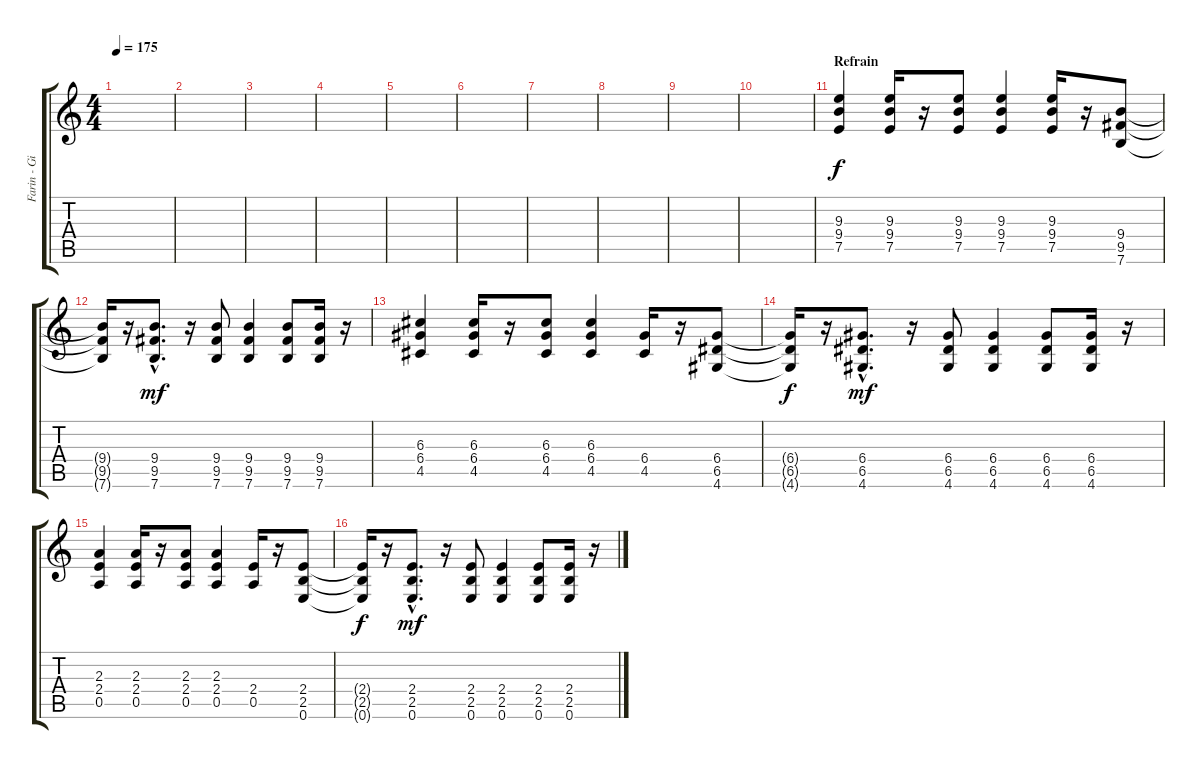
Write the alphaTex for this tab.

\track ("Farin - Gitarre 2" "Farin - Gi") {instrument distortionguitar}
\staff {score tabs}
\tuning (E4 B3 G3 D3 A2 E2) {hide}
\ts (4 4)
\tempo 175
\clef g2
\ks c
|
|
|
|
|
|
|
|
|
|
\section ("" "Refrain")
(9.3 9.4 7.5).4 (9.3 9.4 7.5).16 r.16 (9.3 9.4 7.5).8 (9.3 9.4 7.5).4 (9.3 9.4 7.5).16 r.16 (9.4 9.5 7.6).8 |
(9.4{t} 9.5{t} 7.6{t}).16{dy f} r.16 (9.4{hac} 9.5{hac} 7.6{hac}).8{d dy mf} r.16 (9.4 9.5 7.6).8 (9.4 9.5 7.6).4 (9.4 9.5 7.6).8 (9.4 9.5 7.6).16 r.16 |
(6.3 6.4 4.5).4 (6.3 6.4 4.5).16 r.16 (6.3 6.4 4.5).8 (6.3 6.4 4.5).4 (6.4 4.5).16 r.16 (6.4 6.5 4.6).8 |
(6.4{t} 6.5{t} 4.6{t}).16{dy f} r.16 (6.4{hac} 6.5{hac} 4.6{hac}).8{d dy mf} r.16 (6.4 6.5 4.6).8 (6.4 6.5 4.6).4 (6.4 6.5 4.6).8 (6.4 6.5 4.6).16 r.16 |
(2.3 2.4 0.5).4 (2.3 2.4 0.5).16 r.16 (2.3 2.4 0.5).8 (2.3 2.4 0.5).4 (2.4 0.5).16 r.16 (2.4 2.5 0.6).8 |
(2.4{t} 2.5{t} 0.6{t}).16{dy f} r.16 (2.4{hac} 2.5{hac} 0.6{hac}).8{d dy mf} r.16 (2.4 2.5 0.6).8 (2.4 2.5 0.6).4 (2.4 2.5 0.6).8 (2.4 2.5 0.6).16 r.16
